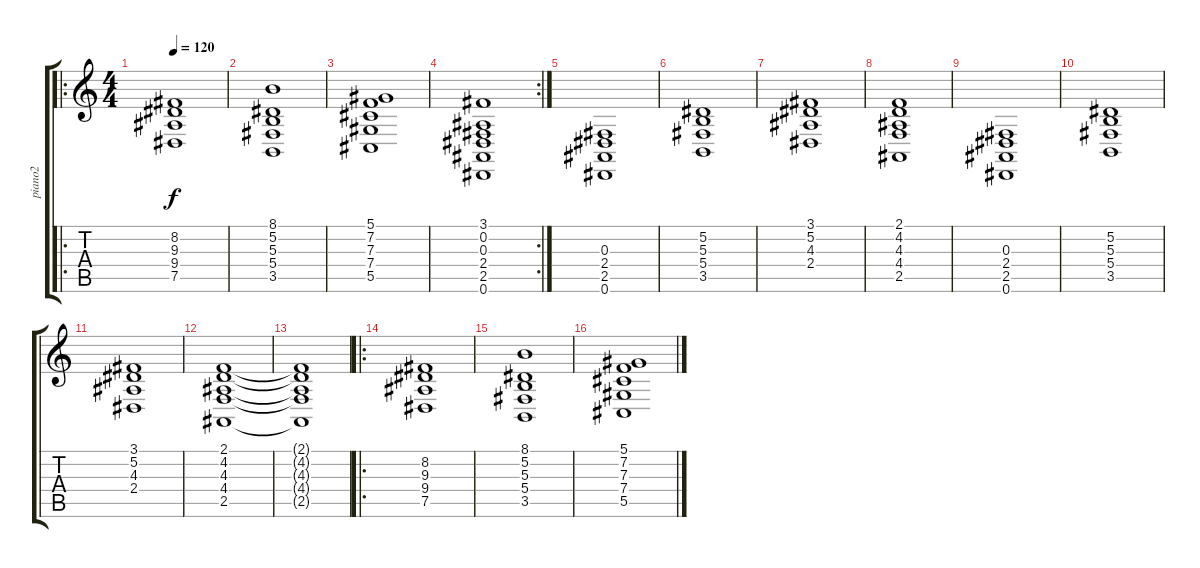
\track ("piano2" "piano2") {instrument acousticgrandpiano}
\staff {score tabs}
\tuning (Eb4 Bb3 Gb3 Db3 Ab2 Eb2) {hide}
\ro
\ts (4 4)
\tempo 120
\clef g2
\ks c
(8.2 9.3 9.4 7.5).1{dy f instrument drawbarorgan} |
(8.1 5.2 5.3 5.4 3.5).1 |
(5.1 7.2 7.3 7.4 5.5).1 |
\rc 2
(3.1 0.2 0.3 2.4 2.5 0.6).1 |
(0.3 2.4 2.5 0.6).1 |
(5.2 5.3 5.4 3.5).1 |
(3.1 5.2 4.3 2.4).1 |
(2.1 4.2 4.3 4.4 2.5).1 |
(0.3 2.4 2.5 0.6).1 |
(5.2 5.3 5.4 3.5).1 |
(3.1 5.2 4.3 2.4).1 |
(2.1 4.2 4.3 4.4 2.5).1 |
(2.1{t} 4.2{t} 4.3{t} 4.4{t} 2.5{t}).1 |
\ro
(8.2 9.3 9.4 7.5).1{instrument drawbarorgan} |
(8.1 5.2 5.3 5.4 3.5).1 |
(5.1 7.2 7.3 7.4 5.5).1
